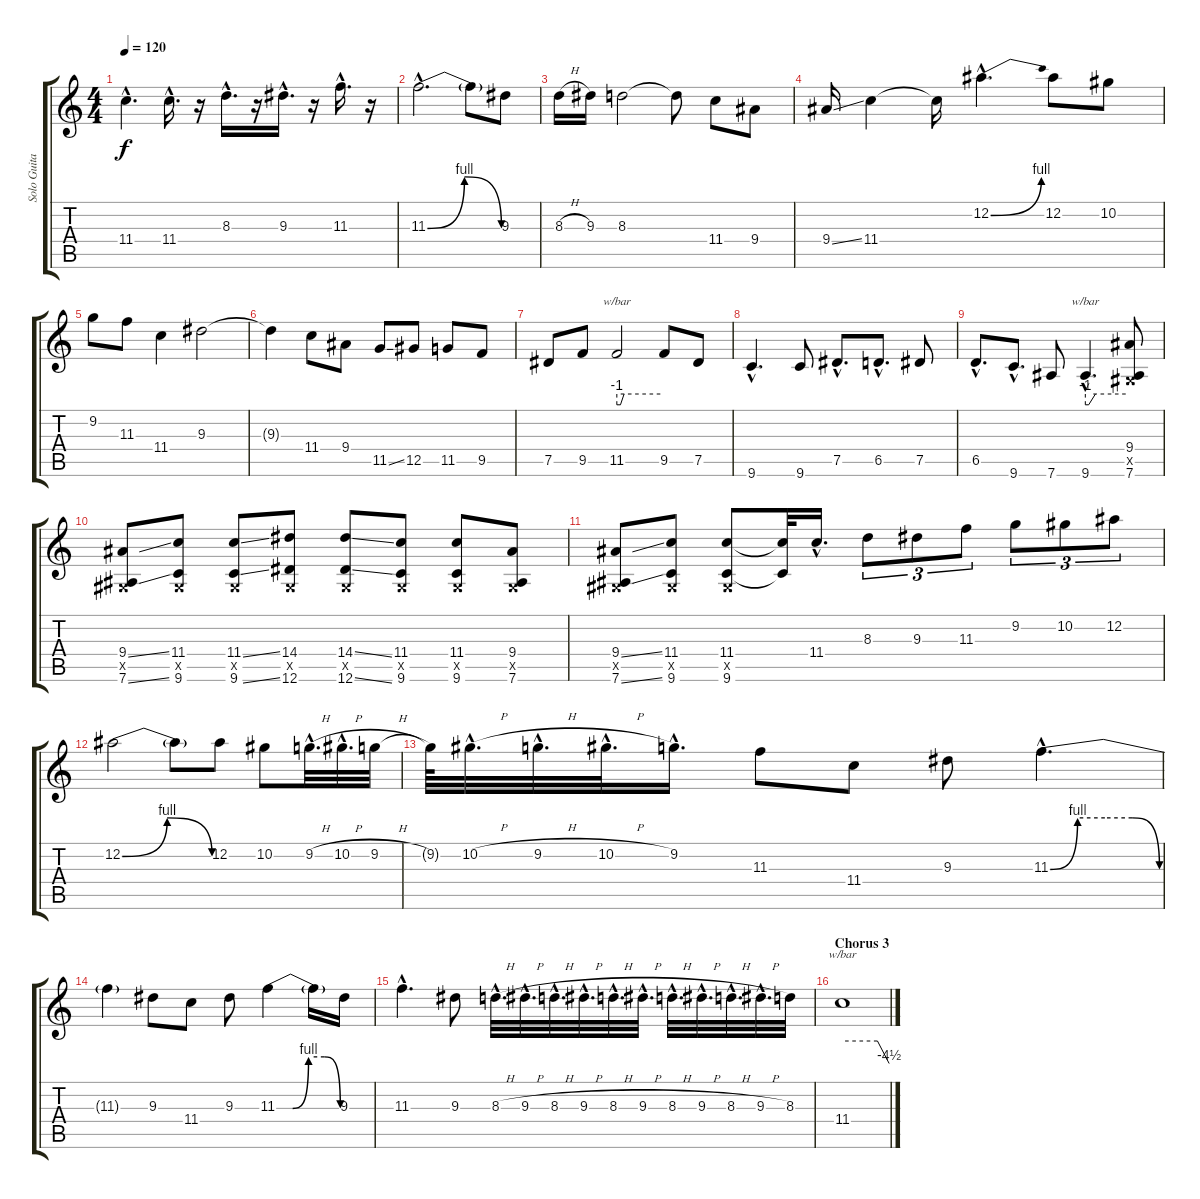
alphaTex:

\track ("Solo Guitar" "Solo Guita") {instrument distortionguitar}
\staff {score tabs}
\tuning (Eb4 Bb3 Gb3 Db3 Ab2 Eb2) {hide}
\ts (4 4)
\tempo 120
\clef g2
\ks c
11.4{hac t}.4{d dy f} 11.4{hac}.16{d} r.16 8.3{hac}.16{d} r.16 9.3{hac}.16{d} r.16 11.3{hac}.16{d} r.16 |
11.3{be (bendrelease 0 0 15 4 55 4 60 0) hac}.2{d} 11.3{t}.8 9.3.8 |
8.3{h}.16 9.3.16 8.3.2 8.3{t}.8 11.4.8 9.4.8 |
9.4{ss}.16 11.4.4 11.4{t}.16 12.2{be (bend 0 0 60 4) hac}.4{d} 12.2.8 10.2.8 |
9.2.8 11.3.8 11.4.4 9.3.2 |
9.3{t}.4 11.4.8 9.4.8 11.5{ss}.8 12.5.8 11.5.8 9.5.8 |
7.5.8 9.5.8 11.5.2{tbe (custom default 0 -4 5 -4 10 0 60 0)} 9.5.8 7.5.8 |
9.6{hac}.4{d} 9.6.8 7.5{hac}.8{d} 6.5{hac}.8{d} 7.5.8 |
6.5{hac}.8{d} 9.6{hac}.8{d} 7.6.8 9.6{hac}.4{d tbe (custom default 0 -4 5 -4 15 0 60 0)} (9.4 0.5{x} 7.6).8 |
(9.4{ss} 0.5{x} 7.6{ss}).8 (11.4 0.5{x} 9.6).8 (11.4{ss} 0.5{x} 9.6{ss}).8 (14.4 0.5{x} 12.6).8 (14.4{ss} 0.5{x} 12.6{ss}).8 (11.4 0.5{x} 9.6).8 (11.4 0.5{x} 9.6).8 (9.4 0.5{x} 7.6).8 |
(9.4{ss} 0.5{x} 7.6{ss}).8 (11.4 0.5{x} 9.6).8 (11.4 0.5{x} 9.6).8 (11.4{t} 9.6{t}).32 11.4{hac}.16{d} 8.3.8{tu (3 2)} 9.3.8{tu (3 2)} 11.3.8{tu (3 2)} 9.2.8{tu (3 2)} 10.2.8{tu (3 2)} 12.2.8{tu (3 2)} |
12.2{be (bendrelease 0 0 15 4 50 4 60 0)}.2 12.2{t}.8 12.2.8 10.2.8 9.2{h hac}.32{d} 10.2{h hac}.32{d} 9.2{h}.32 |
9.2{t}.64 10.2{h hac}.32{d} 9.2{h hac}.32{d} 10.2{h hac}.32{d} 9.2{hac}.16{d} 11.3.8 11.4.8 9.3.8 11.3{be (custom 0 0 15 4 30 4 45 4 60 0) hac}.4{d} |
11.3{t}.4 9.3.8 11.4.8 9.3.8 11.3{be (custom 0 0 15 0 30 4 45 4 60 0)}.4 11.3{t}.16 9.3.16 |
11.3{hac}.4{d} 9.3.8 8.3{h hac}.32{d} 9.3{h hac}.32{d} 8.3{h hac}.32{d} 9.3{h hac}.32{d} 8.3{h hac}.32{d} 9.3{h hac}.32{d} 8.3{h hac}.32{d} 9.3{h hac}.32{d} 8.3{h hac}.32{d} 9.3{h hac}.32{d} 8.3.32 |
\section ("" "Chorus 3")
11.4.1{tbe (custom default 0 0 45 0 60 -18)}
